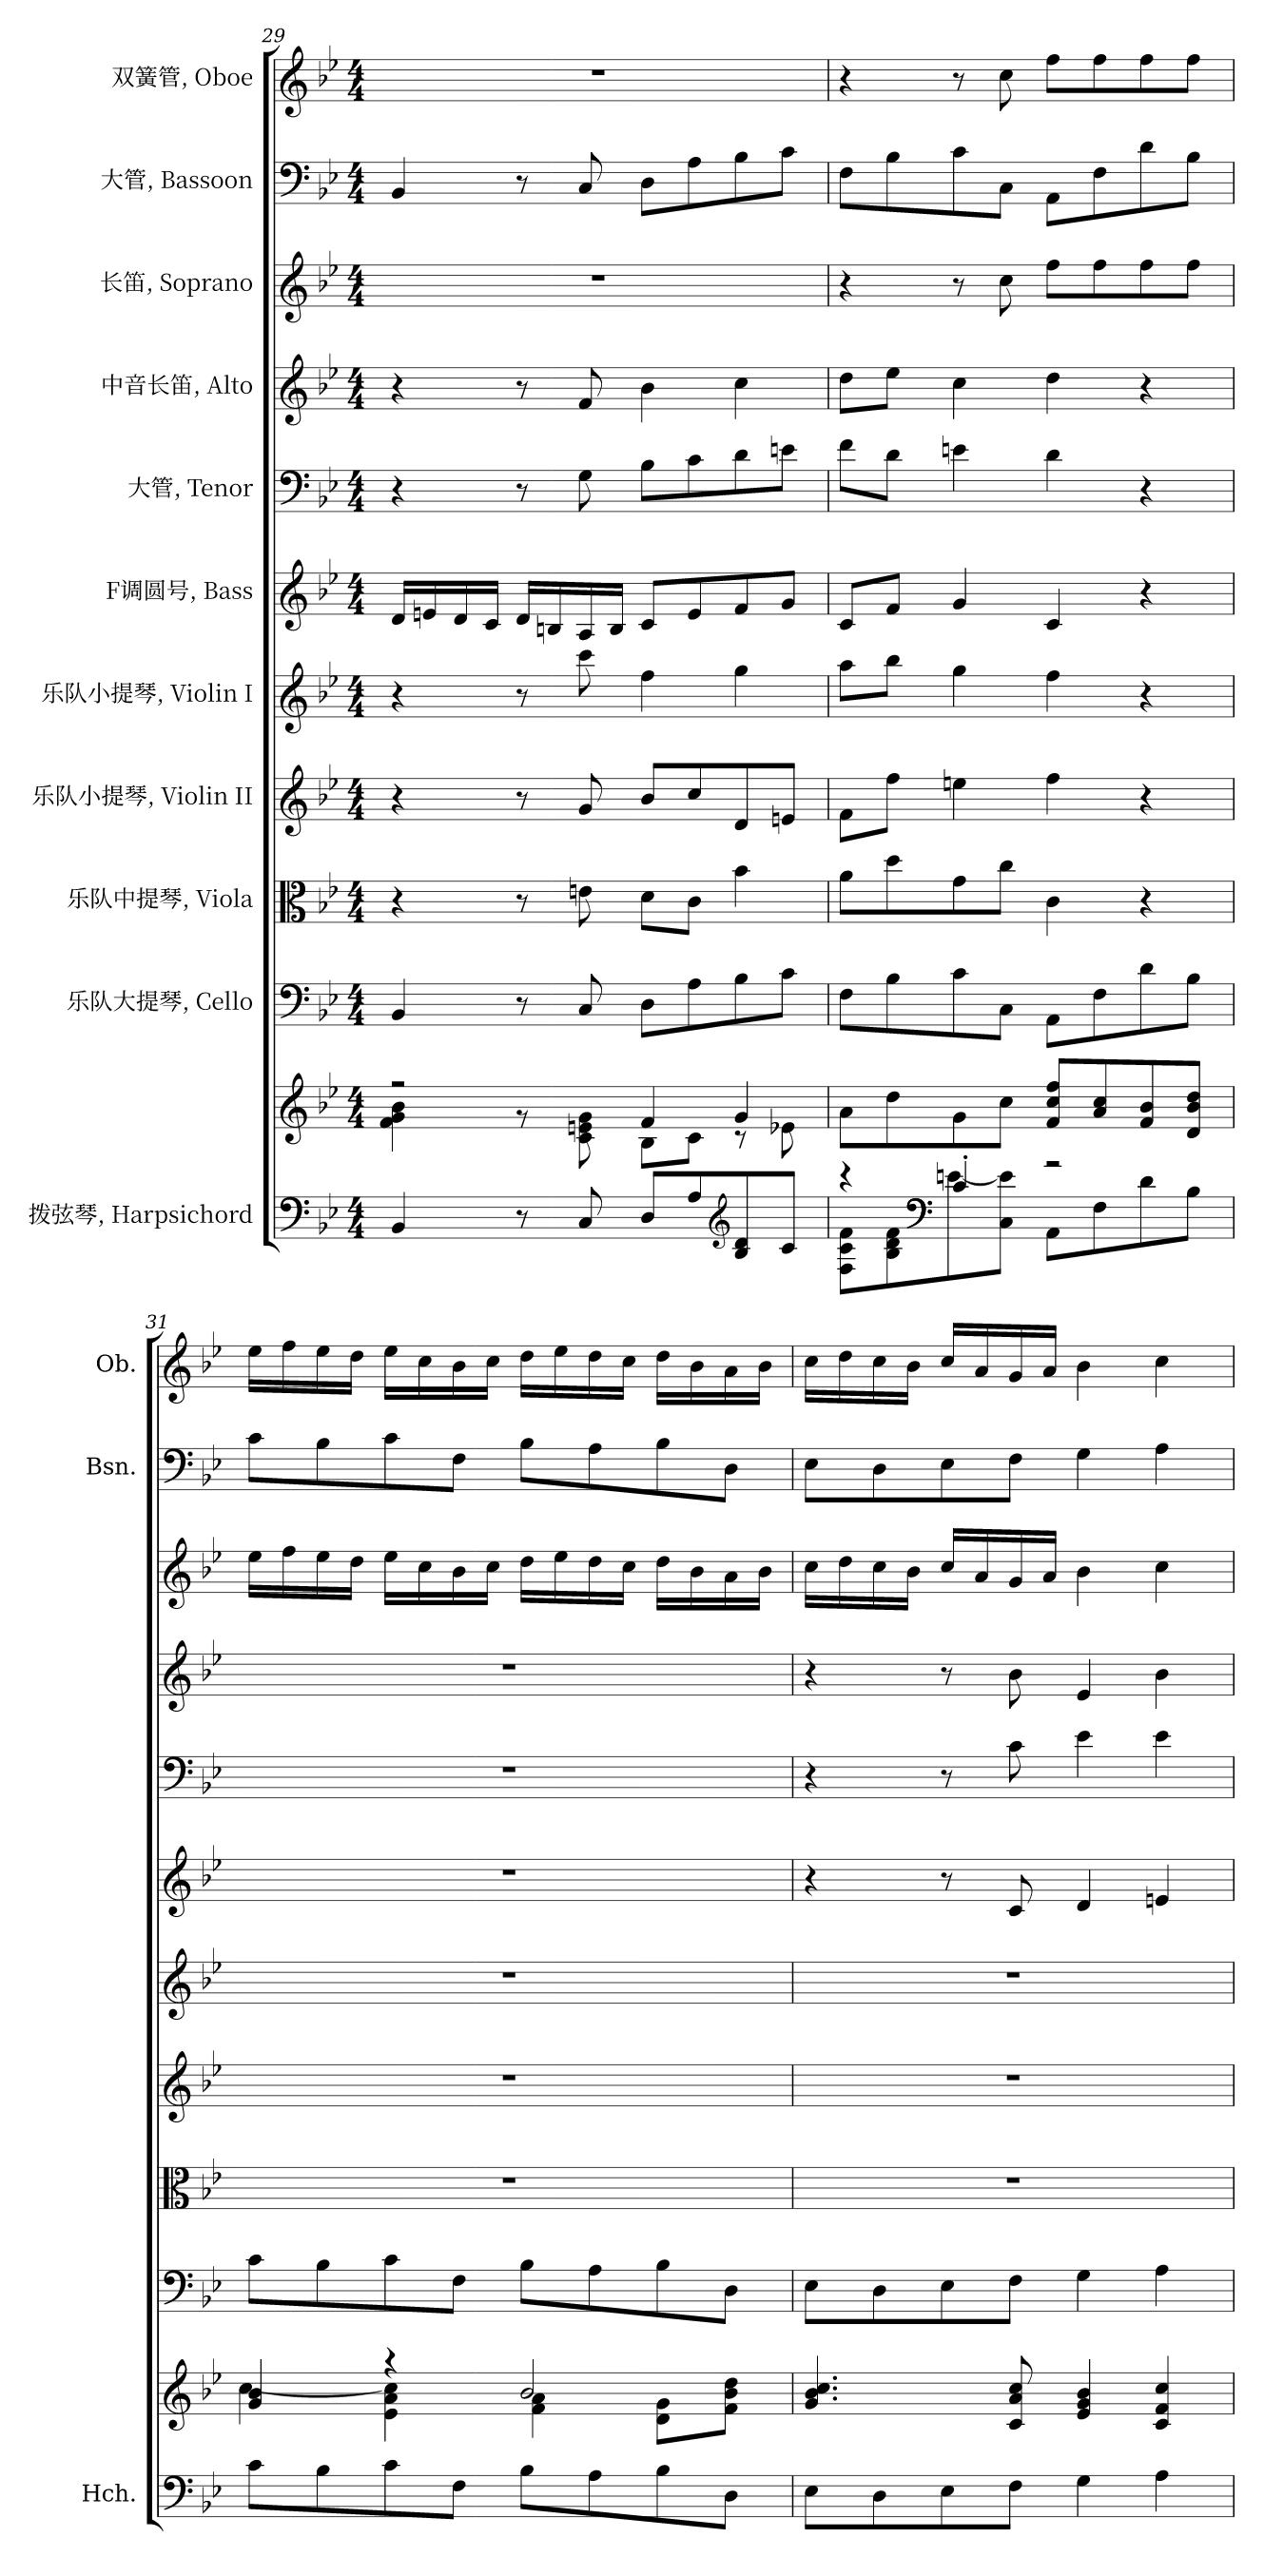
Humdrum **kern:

**kern	**kern	**kern	**kern	**kern	**kern	**kern	**kern	**kern	**kern	**kern	**kern
*part11	*part11	*part10	*part9	*part8	*part7	*part6	*part5	*part4	*part3	*part2	*part1
*staff12	*staff11	*staff10	*staff9	*staff8	*staff7	*staff6	*staff5	*staff4	*staff3	*staff2	*staff1
*I"拨弦琴, Harpsichord	*	*I"乐队大提琴, Cello	*I"乐队中提琴, Viola	*I"乐队小提琴, Violin II	*I"乐队小提琴, Violin I	*I"F调圆号, Bass	*I"大管, Tenor	*I"中音长笛, Alto	*I"长笛, Soprano	*I"大管, Bassoon	*I"双簧管, Oboe
*I'Hch.	*	*	*	*	*	*	*	*	*	*I'Bsn.	*I'Ob.
!!LO:PB:g=z
*clefF4	*clefG2	*clefF4	*clefC3	*clefG2	*clefG2	*clefG2	*clefF4	*clefG2	*clefG2	*clefF4	*clefG2
*	*	*	*	*	*	*ITrd4c7	*	*ITrd3c5	*	*	*
*k[b-e-]	*k[b-e-]	*k[b-e-]	*k[b-e-]	*k[b-e-]	*k[b-e-]	*k[b-e-a-]	*k[b-e-]	*k[b-]	*k[b-e-]	*k[b-e-]	*k[b-e-]
*M4/4	*M4/4	*M4/4	*M4/4	*M4/4	*M4/4	*M4/4	*M4/4	*M4/4	*M4/4	*M4/4	*M4/4
=29	=29	=29	=29	=29	=29	=29	=29	=29	=29	=29	=29
*	*^	*	*	*	*	*	*	*	*	*	*
4BB-/	2r	4f\ 4g\ 4b-\	4BB-/	4r	4r	4r	16G/LL	4r	4r	1r	4BB-/	1r
.	.	.	.	.	.	.	16An/	.	.	.	.	.
.	.	.	.	.	.	.	16G/	.	.	.	.	.
.	.	.	.	.	.	.	16F/JJ	.	.	.	.	.
8r	.	8r	8r	8r	8r	8r	16G/LL	8r	8r	.	8r	.
.	.	.	.	.	.	.	16En/	.	.	.	.	.
8C/	.	8c\ 8en\ 8g\	8C/	8en\	8g/	8ccc\	16D/	8G\	8c/	.	8C/	.
.	.	.	.	.	.	.	16E/JJ	.	.	.	.	.
8D/L	4f/	8B-\L	8D\L	8d\L	8b-/L	4ff\	8F/L	8B-\L	4f\	.	8D\L	.
8A/	.	8c\J	8A\	8c\J	8cc/	.	8A/	8c\	.	.	8A\	.
*clefG2	*	*	*	*	*	*	*	*	*	*	*	*
8B-/ 8d/	4g/	8r	8B-\	4b-\	8d/	4gg\	8B-/	8d\	4g\	.	8B-\	.
8c/J	.	8e-X\	8c\J	.	8en/J	.	8c/J	8en\J	.	.	8c\J	.
*	*v	*v	*	*	*	*	*	*	*	*	*	*
=30	=30	=30	=30	=30	=30	=30	=30	=30	=30	=30	=30
*^	*	*	*	*	*	*	*	*	*	*	*
4r	8F\ 8c\ 8f\L	8a\L	8F\L	8a\L	8f\L	8aa\L	8F/L	8f\L	8a\L	4r	8F\L	4r
.	8B-\ 8d\ 8f\	8dd\	8B-\	8dd\	8ff\J	8bb-\J	8B-/J	8d\J	8b-\J	.	8B-\	.
*clefF4	*	*	*	*	*	*	*	*	*	*	*	*
4c'/	[8en\	8g\	8c\	8g\	4een\	4gg\	4c/	4en\	4g\	8r	8c\	8r
.	8C\ 8e\]J	8cc\J	8C\J	8cc\J	.	.	.	.	.	8cc\	8C\J	8cc\
2r	8AA\L	8f/ 8cc/ 8ff/L	8AA\L	4c\	4ff\	4ff\	4F/	4d\	4a\	8ff\L	8AA\L	8ff\L
.	8F\	8a/ 8cc/	8F\	.	.	.	.	.	.	8ff\	8F\	8ff\
.	8d\	8f/ 8b-/	8d\	4r	4r	4r	4r	4r	4r	8ff\	8d\	8ff\
.	8B-\J	8d/ 8b-/ 8dd/J	8B-\J	.	.	.	.	.	.	8ff\J	8B-\J	8ff\J
*v	*v	*	*	*	*	*	*	*	*	*	*	*
!!LO:PB:g=z
=31	=31	=31	=31	=31	=31	=31	=31	=31	=31	=31	=31
*	*^	*	*	*	*	*	*	*	*	*	*
8c\L	4g/ 4b-/	[4cc\	8c\L	1r	1r	1r	1r	1r	1r	16ee-\LL	8c\L	16ee-\LL
.	.	.	.	.	.	.	.	.	.	16ff\	.	16ff\
8B-\	.	.	8B-\	.	.	.	.	.	.	16ee-\	8B-\	16ee-\
.	.	.	.	.	.	.	.	.	.	16dd\JJ	.	16dd\JJ
8c\	4r	4e-\ 4a\ 4cc\]	8c\	.	.	.	.	.	.	16ee-\LL	8c\	16ee-\LL
.	.	.	.	.	.	.	.	.	.	16cc\	.	16cc\
8F\J	.	.	8F\J	.	.	.	.	.	.	16b-\	8F\J	16b-\
.	.	.	.	.	.	.	.	.	.	16cc\JJ	.	16cc\JJ
8B-\L	2b-/	4f\ 4a\	8B-\L	.	.	.	.	.	.	16dd\LL	8B-\L	16dd\LL
.	.	.	.	.	.	.	.	.	.	16ee-\	.	16ee-\
8A\	.	.	8A\	.	.	.	.	.	.	16dd\	8A\	16dd\
.	.	.	.	.	.	.	.	.	.	16cc\JJ	.	16cc\JJ
8B-\	.	8d\ 8g\L	8B-\	.	.	.	.	.	.	16dd\LL	8B-\	16dd\LL
.	.	.	.	.	.	.	.	.	.	16b-\	.	16b-\
8D\J	.	8f\ 8b-\ 8dd\J	8D\J	.	.	.	.	.	.	16a\	8D\J	16a\
.	.	.	.	.	.	.	.	.	.	16b-\JJ	.	16b-\JJ
*	*v	*v	*	*	*	*	*	*	*	*	*	*
=32	=32	=32	=32	=32	=32	=32	=32	=32	=32	=32	=32
8E-\L	4.g/ 4.b-/ 4.cc/	8E-\L	1r	1r	1r	4r	4r	4r	16cc\LL	8E-\L	16cc\LL
.	.	.	.	.	.	.	.	.	16dd\	.	16dd\
8D\	.	8D\	.	.	.	.	.	.	16cc\	8D\	16cc\
.	.	.	.	.	.	.	.	.	16b-\JJ	.	16b-\JJ
8E-\	.	8E-\	.	.	.	8r	8r	8r	16cc/LL	8E-\	16cc/LL
.	.	.	.	.	.	.	.	.	16a/	.	16a/
8F\J	8c/ 8a/ 8cc/	8F\J	.	.	.	8F/	8c\	8f\	16g/	8F\J	16g/
.	.	.	.	.	.	.	.	.	16a/JJ	.	16a/JJ
4G\	4e-/ 4g/ 4b-/	4G\	.	.	.	4G/	4e-\	4B-/	4b-\	4G\	4b-\
4A\	4c/ 4f/ 4cc/	4A\	.	.	.	4An/	4e-\	4f\	4cc\	4A\	4cc\
=	=	=	=	=	=	=	=	=	=	=	=
*-	*-	*-	*-	*-	*-	*-	*-	*-	*-	*-	*-
